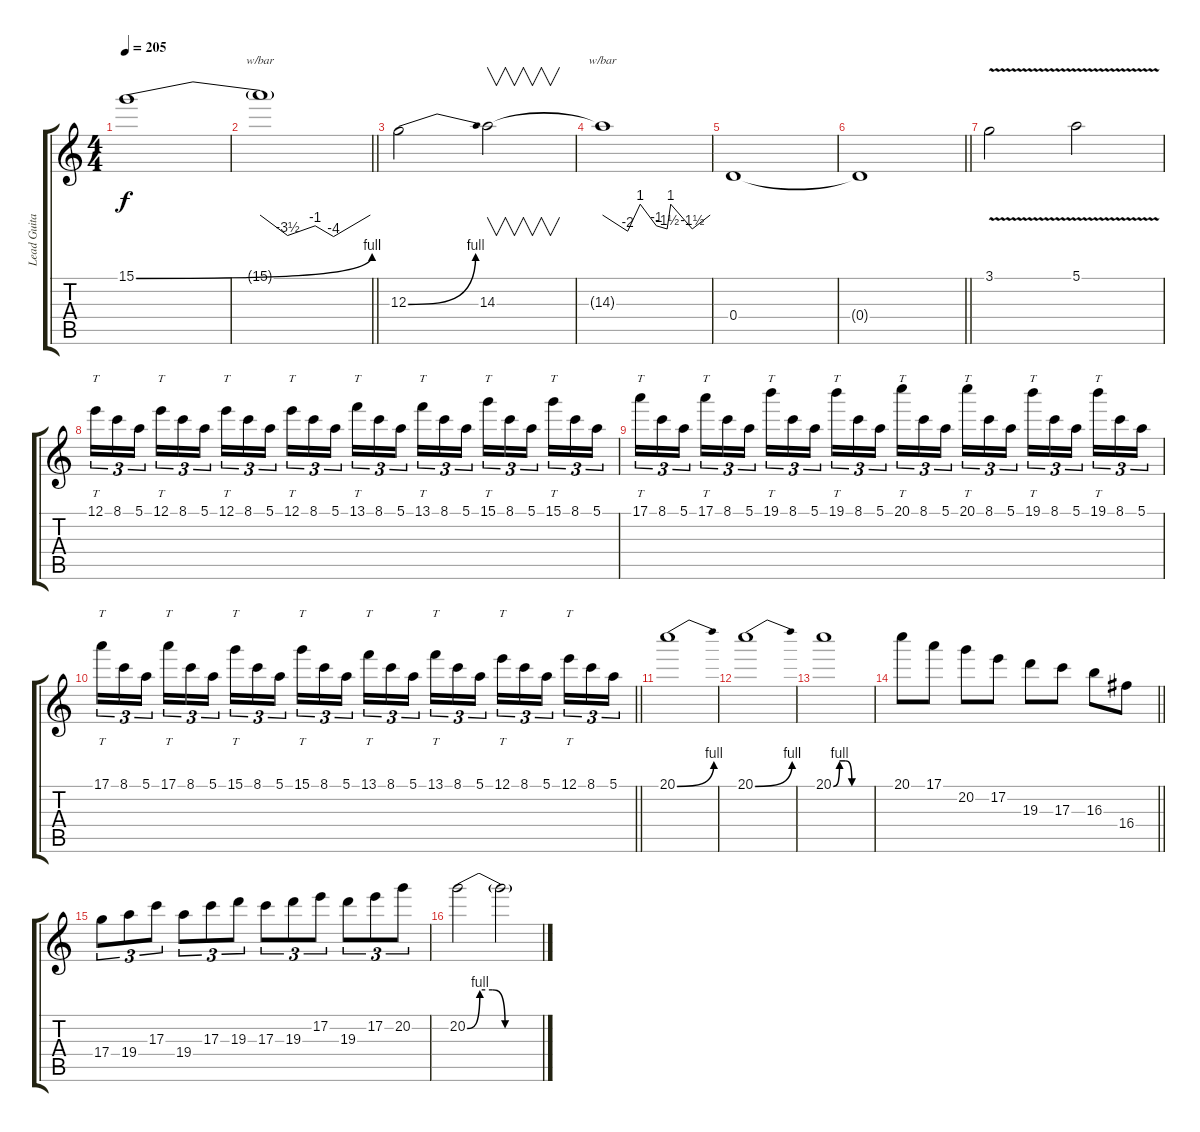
\track ("Lead Guitar" "Lead Guita") {instrument distortionguitar}
\staff {score tabs}
\tuning (E4 B3 G3 D3 A2 E2) {hide}
\ts (4 4)
\tempo 205
\clef g2
\ks c
15.1{be (bend 0 0 60 4)}.1{dy f} |
\barLineRight lightlight
15.1{t}.1{tbe (custom default 0 0 15 -14 30 -4 40 -16 60 0)} |
12.3{be (bend 0 0 60 4)}.2 14.3.2{v} |
14.3{t}.1{tbe (custom default 0 0 14 -8 21 4 30 -4 36 -6 38 4 50 -6 60 0)} |
0.4.1 |
\barLineRight lightlight
0.4{t}.1 |
3.1{v}.2 5.1{v}.2 |
12.1.16{tt tu (3 2)} 8.1.16{tu (3 2)} 5.1.16{tu (3 2) beam splitsecondary} 12.1.16{tt tu (3 2)} 8.1.16{tu (3 2)} 5.1.16{tu (3 2)} 12.1.16{tt tu (3 2)} 8.1.16{tu (3 2)} 5.1.16{tu (3 2) beam splitsecondary} 12.1.16{tt tu (3 2)} 8.1.16{tu (3 2)} 5.1.16{tu (3 2)} 13.1.16{tt tu (3 2)} 8.1.16{tu (3 2)} 5.1.16{tu (3 2) beam splitsecondary} 13.1.16{tt tu (3 2)} 8.1.16{tu (3 2)} 5.1.16{tu (3 2)} 15.1.16{tt tu (3 2)} 8.1.16{tu (3 2)} 5.1.16{tu (3 2) beam splitsecondary} 15.1.16{tt tu (3 2)} 8.1.16{tu (3 2)} 5.1.16{tu (3 2)} |
17.1.16{tt tu (3 2)} 8.1.16{tu (3 2)} 5.1.16{tu (3 2) beam splitsecondary} 17.1.16{tt tu (3 2)} 8.1.16{tu (3 2)} 5.1.16{tu (3 2)} 19.1.16{tt tu (3 2)} 8.1.16{tu (3 2)} 5.1.16{tu (3 2) beam splitsecondary} 19.1.16{tt tu (3 2)} 8.1.16{tu (3 2)} 5.1.16{tu (3 2)} 20.1.16{tt tu (3 2)} 8.1.16{tu (3 2)} 5.1.16{tu (3 2) beam splitsecondary} 20.1.16{tt tu (3 2)} 8.1.16{tu (3 2)} 5.1.16{tu (3 2)} 19.1.16{tt tu (3 2)} 8.1.16{tu (3 2)} 5.1.16{tu (3 2) beam splitsecondary} 19.1.16{tt tu (3 2)} 8.1.16{tu (3 2)} 5.1.16{tu (3 2)} |
\barLineRight lightlight
17.1.16{tt tu (3 2)} 8.1.16{tu (3 2)} 5.1.16{tu (3 2) beam splitsecondary} 17.1.16{tt tu (3 2)} 8.1.16{tu (3 2)} 5.1.16{tu (3 2)} 15.1.16{tt tu (3 2)} 8.1.16{tu (3 2)} 5.1.16{tu (3 2) beam splitsecondary} 15.1.16{tt tu (3 2)} 8.1.16{tu (3 2)} 5.1.16{tu (3 2)} 13.1.16{tt tu (3 2)} 8.1.16{tu (3 2)} 5.1.16{tu (3 2) beam splitsecondary} 13.1.16{tt tu (3 2)} 8.1.16{tu (3 2)} 5.1.16{tu (3 2)} 12.1.16{tt tu (3 2)} 8.1.16{tu (3 2)} 5.1.16{tu (3 2) beam splitsecondary} 12.1.16{tt tu (3 2)} 8.1.16{tu (3 2)} 5.1.16{tu (3 2)} |
20.1{be (bend 0 0 60 4)}.1 |
20.1{be (bend 0 0 60 4)}.1 |
20.1{be (custom 0 0 10 4 20 4 30 0 60 0)}.1 |
\barLineRight lightlight
20.1.8 17.1.8 20.2.8 17.2.8 19.3.8 17.3.8 16.3.8 16.4.8 |
17.4.8{tu (3 2)} 19.4.8{tu (3 2)} 17.3.8{tu (3 2)} 19.4.8{tu (3 2)} 17.3.8{tu (3 2)} 19.3.8{tu (3 2)} 17.3.8{tu (3 2)} 19.3.8{tu (3 2)} 17.2.8{tu (3 2)} 19.3.8{tu (3 2)} 17.2.8{tu (3 2)} 20.2.8{tu (3 2)} |
20.2{be (custom 0 0 10 4 20 4 30 0 60 0)}.2 20.2{t}.2
